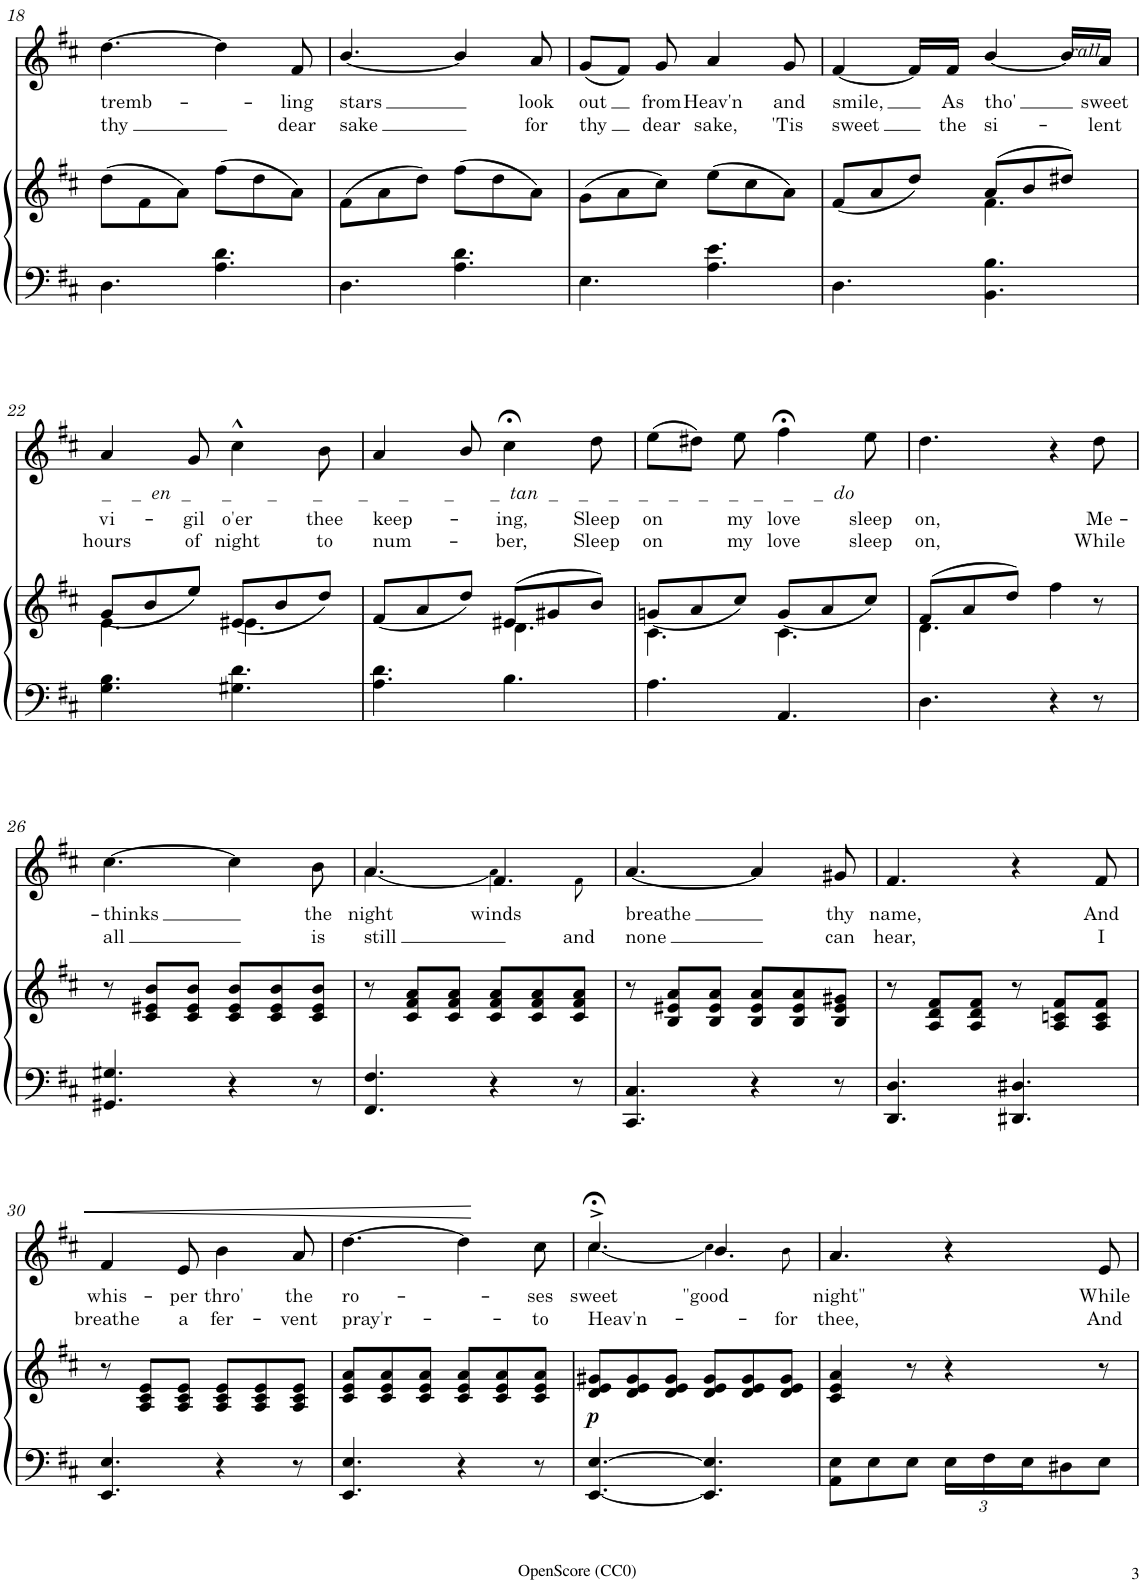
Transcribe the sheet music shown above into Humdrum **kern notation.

**kern	**kern	**dynam	**kern	**text	**text	**dynam	**kern
*part3	*part3	*part3	*part2	*part2	*part2	*part2	*part1
*staff4	*staff3	*staff3/4	*staff2	*staff2	*staff2	*staff2	*staff1
*I"Piano	*	*	*I"Voice	*	*	*	*I"Voice (cutaway)
*I'Pno	*	*	*	*	*	*	*
!!LO:PB:g=z
*clefF4	*clefG2	*	*clefG2	*	*	*	*clefG2
*k[f#c#]	*k[f#c#]	*	*k[f#c#]	*	*	*	*k[f#c#]
*M6/8	*M6/8	*	*M6/8	*	*	*	*M6/8
=18	=18	=18	=18	=18	=18	=18	=18
!	!	!	!	!LO:LY:b	!LO:LY:b	!	!
4.D\	(8dd\L	.	[4.dd\	tremb-	thy	.	2.r
.	8f#\	.	.	.	.	.	.
.	8a\J)	.	.	.	.	.	.
4.A\ 4.d\	(8ff#\L	.	4dd\]	.	.	.	.
.	8dd\	.	.	.	.	.	.
!	!	!	!	!LO:LY:b	!LO:LY:b	!	!
.	8a\J)	.	8f#/	-ling	dear	.	.
=19	=19	=19	=19	=19	=19	=19	=19
!	!	!	!	!LO:LY:b	!LO:LY:b	!	!
4.D\	(8f#\L	.	[4.b/	stars	sake	.	2.r
.	8a\	.	.	.	.	.	.
.	8dd\J)	.	.	.	.	.	.
4.A\ 4.d\	(8ff#\L	.	4b/]	.	.	.	.
.	8dd\	.	.	.	.	.	.
!	!	!	!	!LO:LY:b	!LO:LY:b	!	!
.	8a\J)	.	8a/	look	for	.	.
=20	=20	=20	=20	=20	=20	=20	=20
!	!	!	!	!LO:LY:b	!LO:LY:b	!	!
4.E\	(8g\L	.	(8g/L	out	thy	.	2.r
.	8a\	.	8f#/J)	.	.	.	.
!	!	!	!	!LO:LY:b	!LO:LY:b	!	!
.	8cc#\J)	.	8g/	from	dear	.	.
!	!	!	!	!LO:LY:b	!LO:LY:b	!	!
4.A\ 4.e\	(8ee\L	.	4a/	Heav'n	sake,	.	.
.	8cc#\	.	.	.	.	.	.
!	!	!	!	!LO:LY:b	!LO:LY:b	!	!
.	8a\J)	.	8g/	and	'Tis	.	.
=21	=21	=21	=21	=21	=21	=21	=21
*	*^	*	*	*	*	*	*
!	!	!	!	!	!LO:LY:b	!LO:LY:b	!	!
4.D\	(8f#/L	4.ryy	.	[4f#/	smile,	sweet	.	2.r
.	8a/	.	.	.	.	.	.	.
.	8dd/J)	.	.	16f#/LL]	.	.	.	.
!	!	!	!	!	!LO:LY:b	!LO:LY:b	!	!
.	.	.	.	16f#/JJ	As	the	.	.
!	!	!	!	!	!LO:LY:b	!LO:LY:b	!	!
4.BB\ 4.B\	(8a/L	4.f#\	.	[4b/	tho'	si-	.	.
.	8b/	.	.	.	.	.	.	.
!	!	!	!	!LO:TX:b:i:t=rall_	!	!	!	!
.	8dd#X/J)	.	.	16b/LL]	.	.	.	.
!	!	!	!	!	!LO:LY:b	!LO:LY:b	!	!
.	.	.	.	16a/JJ	sweet	-lent	.	.
!!LO:LB:g=z
=22	=22	=22	=22	=22	=22	=22	=22	=22
!	!	!	!	!LO:TX:b:i:t=_    _  en  _      _       _       _       _      _       _       _  tan  _    _    _    _    _    _    _   _    _    _  do	!	!	!	!
!	!	!	!	!	!LO:LY:b	!LO:LY:b	!	!
4.G\ 4.B\	(<8g/L	4.e\	.	4a/	vi-	hours	.	2.r
.	8b/	.	.	.	.	.	.	.
!	!	!	!	!	!LO:LY:b	!LO:LY:b	!	!
.	8ee/J)	.	.	8g/	-gil	of	.	.
!	!	!	!	!	!LO:LY:b	!LO:LY:b	!	!
4.G#X\ 4.d\	(<8e#X/L	4.e#\	.	4cc#^^\	o'er	night	.	.
.	8b/	.	.	.	.	.	.	.
!	!	!	!	!	!LO:LY:b	!LO:LY:b	!	!
.	8dd/J)	.	.	8b\	thee	to	.	.
=23	=23	=23	=23	=23	=23	=23	=23	=23
!	!	!	!	!	!LO:LY:b	!LO:LY:b	!	!
4.A\ 4.d\	(<8f#/L	4.ryy	.	4a/	keep-	num-	.	2.r
.	8a/	.	.	.	.	.	.	.
.	8dd/J)	.	.	8b/	.	.	.	.
!	!	!	!	!	!LO:LY:b	!LO:LY:b	!	!
4.B\	(8e#X/L	4.d\	.	4cc#;<\	-ing,	-ber,	.	.
.	8g#X/	.	.	.	.	.	.	.
!	!	!	!	!	!LO:LY:b	!LO:LY:b	!	!
.	8b/J)	.	.	8dd\	Sleep	Sleep	.	.
=24	=24	=24	=24	=24	=24	=24	=24	=24
!	!	!	!	!	!LO:LY:b	!LO:LY:b	!	!
4.A\	(<8gn/L	4.c#\	.	(8ee\L	on	on	.	2.r
.	8a/	.	.	8dd#X\J)	.	.	.	.
!	!	!	!	!	!LO:LY:b	!LO:LY:b	!	!
.	8cc#/J)	.	.	8ee\	my	my	.	.
!	!	!	!	!	!LO:LY:b	!LO:LY:b	!	!
4.AA/	(<8g/L	4.c#\	.	4ff#;<\	love	love	.	.
.	8a/	.	.	.	.	.	.	.
!	!	!	!	!	!LO:LY:b	!LO:LY:b	!	!
.	8cc#/J)	.	.	8ee\	sleep	sleep	.	.
=25	=25	=25	=25	=25	=25	=25	=25	=25
!	!	!	!	!	!LO:LY:b	!LO:LY:b	!	!
4.D\	(8f#/L	4.d\	.	4.dd\	on,	on,	.	2.r
.	8a/	.	.	.	.	.	.	.
.	8dd/J)	.	.	.	.	.	.	.
4r	4ff#\	4.ryy	.	4r	.	.	.	.
!	!	!	!	!	!LO:LY:b	!LO:LY:b	!	!
8r	8r	.	.	8dd\	Me-	While	.	.
*	*v	*v	*	*	*	*	*	*
!!LO:LB:g=z
=26	=26	=26	=26	=26	=26	=26	=26
!	!	!	!	!LO:LY:b	!LO:LY:b	!	!
4.GG#X/ 4.G#X/	8r	.	[4.cc#\	thinks	all	.	2.r
.	8c#/ 8e#X/ 8b/L	.	.	.	.	.	.
.	8c#/ 8e#/ 8b/J	.	.	.	.	.	.
4r	8c#/ 8e#/ 8b/L	.	4cc#\]	.	.	.	.
.	8c#/ 8e#/ 8b/	.	.	.	.	.	.
!	!	!	!	!LO:LY:b	!LO:LY:b	!	!
8r	8c#/ 8e#/ 8b/J	.	8b\	the	is	.	.
=27	=27	=27	=27	=27	=27	=27	=27
!	!	!	!	!LO:LY:b	!LO:LY:b	!	!
*	*	*	*^	*	*	*	*
4.FF#/ 4.F#/	8r	.	4.a/	4.a\	night	still	.	2.r
.	8c#/ 8f#/ 8a/L	.	.	.	.	.	.	.
.	8c#/ 8f#/ 8a/J	.	.	.	.	.	.	.
!	!	!	!	!	!LO:LY:b	!	!	!
4r	8c#/ 8f#/ 8a/L	.	4.f#/	4a\	winds	.	.	.
.	8c#/ 8f#/ 8a/	.	.	.	.	.	.	.
!	!	!	!	!	!	!LO:LY:b	!	!
8r	8c#/ 8f#/ 8a/J	.	.	8f#\	.	and	.	.
=28	=28	=28	=28	=28	=28	=28	=28	=28
!	!	!	!	!	!LO:LY:b	!LO:LY:b	!	!
*	*	*	*v	*v	*	*	*	*
4.CC#/ 4.C#/	8r	.	[4.a/	breathe	none	.	2.r
.	8B/ 8e#X/ 8a/L	.	.	.	.	.	.
.	8B/ 8e#/ 8a/J	.	.	.	.	.	.
4r	8B/ 8e#/ 8a/L	.	4a/]	.	.	.	.
.	8B/ 8e#/ 8a/	.	.	.	.	.	.
!	!	!	!	!LO:LY:b	!LO:LY:b	!	!
8r	8B/ 8e#/ 8g#X/J	.	8g#X/	thy	can	.	.
=29	=29	=29	=29	=29	=29	=29	=29
!	!	!	!	!LO:LY:b	!LO:LY:b	!	!
4.DD/ 4.D/	8r	.	4.f#/	name,	hear,	.	2.r
.	8A/ 8d/ 8f#/L	.	.	.	.	.	.
.	8A/ 8d/ 8f#/J	.	.	.	.	.	.
4.DD#X/ 4.D#X/	8r	.	4r	.	.	.	.
.	8A/ 8cn/ 8f#/L	.	.	.	.	.	.
!	!	!	!	!LO:LY:b	!LO:LY:b	!	!
.	8A/ 8c/ 8f#/J	.	8f#/	And	I	.	.
!!LO:LB:g=z
=30	=30	=30	=30	=30	=30	=30	=30
!	!	!	!	!LO:LY:b	!LO:LY:b	!LO:HP:b	!
4.EE/ 4.E/	8r	.	4f#/	whis-	breathe	<	2.r
.	8A/ 8c#/ 8e/L	.	.	.	.	.	.
!	!	!	!	!LO:LY:b	!LO:LY:b	!	!
.	8A/ 8c#/ 8e/J	.	8e/	-per	a	.	.
!	!	!	!	!LO:LY:b	!LO:LY:b	!	!
4r	8A/ 8c#/ 8e/L	.	4b\	thro'	fer-	.	.
.	8A/ 8c#/ 8e/	.	.	.	.	.	.
!	!	!	!	!LO:LY:b	!LO:LY:b	!	!
8r	8A/ 8c#/ 8e/J	.	8a/	the	-vent	.	.
=31	=31	=31	=31	=31	=31	=31	=31
!	!	!	!	!LO:LY:b	!LO:LY:b	!	!
4.EE/ 4.E/	8c#/ 8e/ 8a/L	.	[4.dd\	ro-	pray'r-	.	2.r
.	8c#/ 8e/ 8a/	.	.	.	.	.	.
.	8c#/ 8e/ 8a/J	.	.	.	.	.	.
4r	8c#/ 8e/ 8a/L	.	4dd\]	.	.	.	.
.	8c#/ 8e/ 8a/	.	.	.	.	.	.
!	!	!	!	!LO:LY:b	!LO:LY:b	!	!
8r	8c#/ 8e/ 8a/J	.	8cc#\	-ses	-to	[	.
=32	=32	=32	=32	=32	=32	=32	=32
!	!	!LO:DY:b	!	!LO:LY:b	!LO:LY:b	!	!
*	*	*	*^	*	*	*	*
[4.EE/ [4.E/	8d/ 8e/ 8g#X/L	p	4.cc#;<^/	4.cc#\	sweet	Heav'n-	.	2.r
.	8d/ 8e/ 8g#/	.	.	.	.	.	.	.
.	8d/ 8e/ 8g#/J	.	.	.	.	.	.	.
!	!	!	!	!	!LO:LY:b	!	!	!
4.EE/] 4.E/]	8d/ 8e/ 8g#/L	.	4.b/	4cc#!\]	"good	.	.	.
.	8d/ 8e/ 8g#/	.	.	.	.	.	.	.
!	!	!	!	!	!	!LO:LY:b	!	!
.	8d/ 8e/ 8g#/J	.	.	8b\	.	for	.	.
=33	=33	=33	=33	=33	=33	=33	=33	=33
!	!	!	!	!	!LO:LY:b	!LO:LY:b	!	!
*	*	*	*v	*v	*	*	*	*
8AA\ 8E\L	4c#/ 4e/ 4a/	.	4.a/	night"	thee,	.	2.r
8E\	.	.	.	.	.	.	.
8E\J	8r	.	.	.	.	.	.
*Xbrackettup	*	*	*	*	*	*	*
24E\LL	4r	.	4r	.	.	.	.
24F#\	.	.	.	.	.	.	.
24E\J	.	.	.	.	.	.	.
8D#X\	.	.	.	.	.	.	.
!	!	!	!	!LO:LY:b	!LO:LY:b	!	!
8E\J	8r	.	8e/	While	And	.	.
=	=	=	=	=	=	=	=
*-	*-	*-	*-	*-	*-	*-	*-
